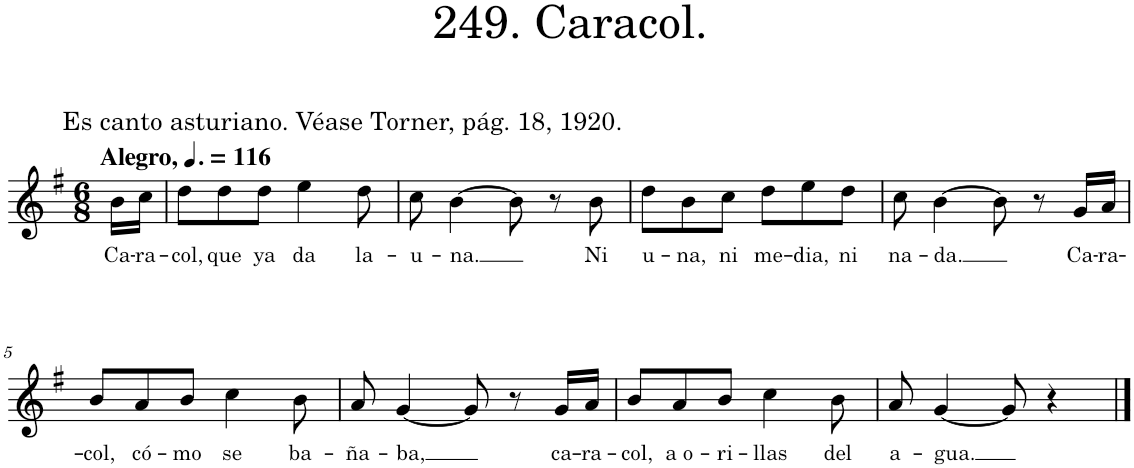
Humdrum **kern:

**kern	**text
*part1	*part1
*staff1	*staff1
*I"Piano	*
*I'Pno.	*
*clefG2	*
*k[f#]	*
*M6/8	*
*MM174	*
=	=
!LO:TX:a:B:t=Alegro,	!
!LO:TX:a:t=Es canto asturiano. Véase Torner, pág. 18, 1920.	!
!	!LO:LY:b
16b\LL	Ca-
!	!LO:LY:b
16cc\JJ	-ra-
=1	=1
!	!LO:LY:b
8dd\L	-col,
!	!LO:LY:b
8dd\	que
!	!LO:LY:b
8dd\J	ya
!	!LO:LY:b
4ee\	da
!	!LO:LY:b
8dd\	la-
=2	=2
!	!LO:LY:b
8cc\	-u-
!	!LO:LY:b
[4b\	-na.
8b\]	.
8r	.
!	!LO:LY:b
8b\	Ni
=3	=3
!	!LO:LY:b
8dd\L	u-
!	!LO:LY:b
8b\	-na,
!	!LO:LY:b
8cc\J	ni
!	!LO:LY:b
8dd\L	me-
!	!LO:LY:b
8ee\	-dia,
!	!LO:LY:b
8dd\J	ni
=4	=4
!	!LO:LY:b
8cc\	na-
!	!LO:LY:b
[4b\	-da.
8b\]	.
8r	.
!	!LO:LY:b
16g/LL	Ca-
!	!LO:LY:b
16a/JJ	-ra-
!!LO:LB:g=z
=5	=5
!	!LO:LY:b
8b/L	-col,
!	!LO:LY:b
8a/	có-
!	!LO:LY:b
8b/J	-mo
!	!LO:LY:b
4cc\	se
!	!LO:LY:b
8b\	ba-
=6	=6
!	!LO:LY:b
8a/	-ña-
!	!LO:LY:b
[4g/	-ba,
8g/]	.
8r	.
!	!LO:LY:b
16g/LL	ca-
!	!LO:LY:b
16a/JJ	-ra-
=7	=7
!	!LO:LY:b
8b/L	-col,
!	!LO:LY:b
8a/	a o-
!	!LO:LY:b
8b/J	-ri-
!	!LO:LY:b
4cc\	-llas
!	!LO:LY:b
8b\	del
=8	=8
!	!LO:LY:b
8a/	a-
!	!LO:LY:b
[4g/	-gua.
8g/]	.
4r	.
==	==
*-	*-
